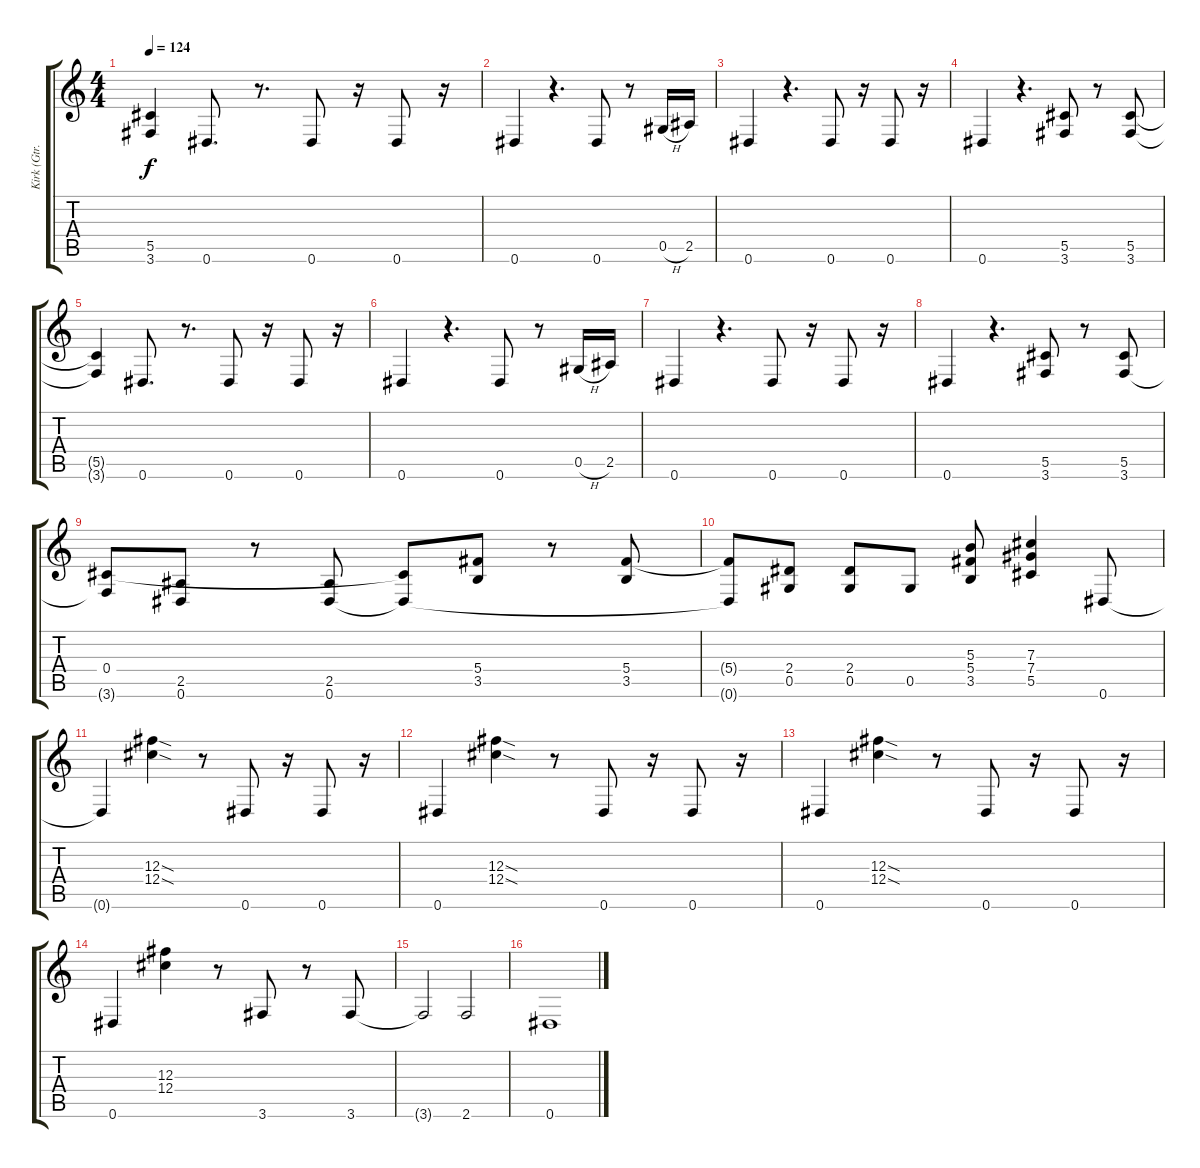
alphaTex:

\track ("Kirk (Gtr.1)" "Kirk (Gtr.") {instrument distortionguitar}
\staff {score tabs}
\tuning (Eb4 Bb3 Gb3 Db3 Ab2 Eb2) {hide}
\ts (4 4)
\tempo 124
\clef g2
\ks c
(5.5{t} 3.6{t}).4{dy f} 0.6.8{d} r.8{d} 0.6.8 r.16 0.6.8 r.16 |
0.6.4 r.4{d} 0.6.8 r.8 0.5{h}.16 2.5.16 |
0.6.4 r.4{d} 0.6.8 r.16 0.6.8 r.16 |
0.6.4 r.4{d} (5.5 3.6).8 r.8 (5.5 3.6).8 |
(5.5{t} 3.6{t}).4 0.6.8{d} r.8{d} 0.6.8 r.16 0.6.8 r.16 |
0.6.4 r.4{d} 0.6.8 r.8 0.5{h}.16 2.5.16 |
0.6.4 r.4{d} 0.6.8 r.16 0.6.8 r.16 |
0.6.4 r.4{d} (5.5 3.6).8 r.8 (5.5 3.6).8 |
(0.4 3.6{t}).8 (2.5 0.6).8 r.8 (2.5 0.6).8 (0.4{t} 0.6{t}).8 (5.4 3.5).8 r.8 (5.4 3.5).8 |
(5.4{t} 0.6{t}).8 (2.4 0.5).8 (2.4 0.5).8 0.5.8 (5.3 5.4 3.5).8 (7.3 7.4 5.5).4 0.6.8 |
0.6{t}.4 (12.3{sod} 12.4{sod}).4 r.8 0.6.8 r.16 0.6.8 r.16 |
0.6.4 (12.3{sod} 12.4{sod}).4 r.8 0.6.8 r.16 0.6.8 r.16 |
0.6.4 (12.3{sod} 12.4{sod}).4 r.8 0.6.8 r.16 0.6.8 r.16 |
0.6.4 (12.3 12.4).4 r.8 3.6.8 r.8 3.6.8 |
3.6{t}.2 2.6.2 |
0.6.1
